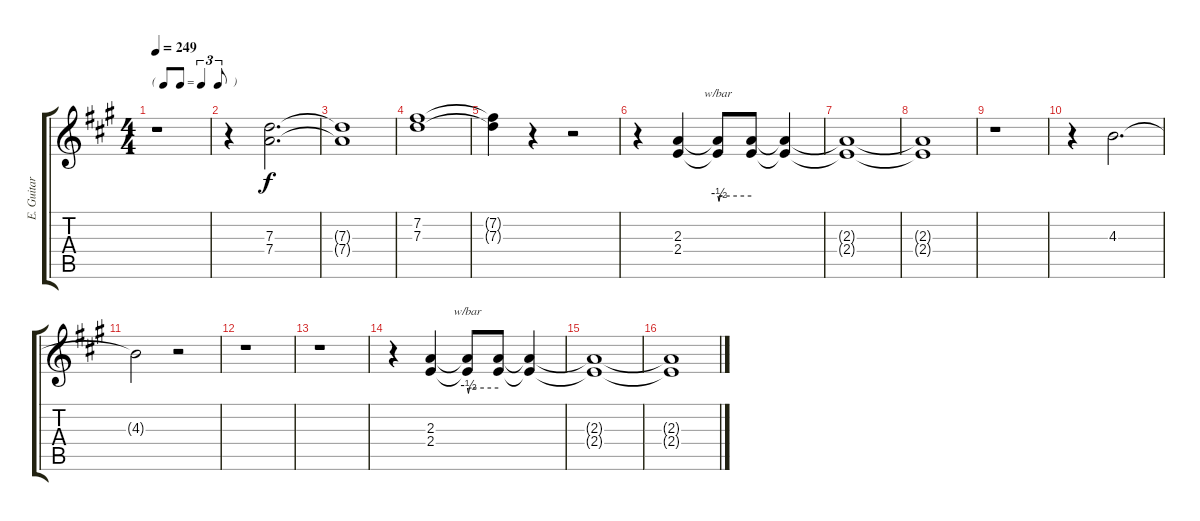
\track ("E. Guitar II" "E. Guitar ") {instrument electricguitarclean}
\staff {score tabs}
\tuning (E4 B3 G3 D3 A2 E2) {hide}
\ts (4 4)
\tf triplet8th
\tempo 249
\clef g2
\ks a
r.1{dy f} |
r.4 (7.3 7.4).2{d} |
(7.3{t} 7.4{t}).1 |
(7.2 7.3).1 |
(7.2{t} 7.3{t}).4 r.4 r.2 |
r.4 (2.3 2.4).4 (2.3{t} 2.4{t}).8{tbe (custom default 0 0 2 -2 4 0 8 0 60 0)} (2.3{t} 2.4{t}).8 (2.3{t} 2.4{t}).4 |
(2.3{t} 2.4{t}).1 |
(2.3{t} 2.4{t}).1 |
r.1 |
r.4 4.3.2{d} |
4.3{t}.2 r.2 |
r.1 |
r.1 |
r.4 (2.3 2.4).4 (2.3{t} 2.4{t}).8{tbe (custom default 0 0 2 -2 4 0 8 0 60 0)} (2.3{t} 2.4{t}).8 (2.3{t} 2.4{t}).4 |
(2.3{t} 2.4{t}).1 |
(2.3{t} 2.4{t}).1
